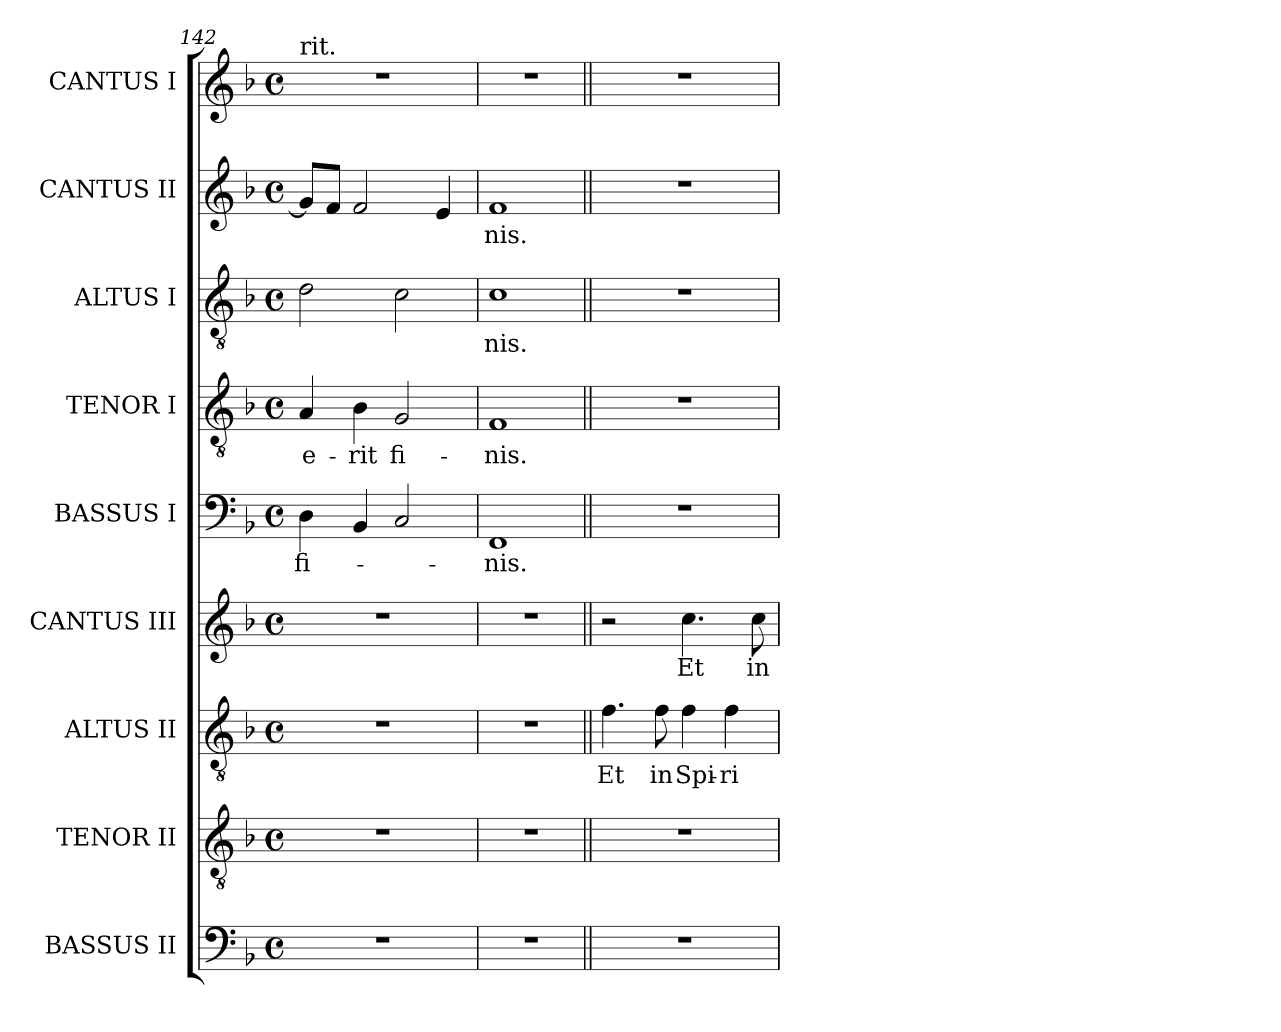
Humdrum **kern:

**kern	**kern	**kern	**text	**kern	**text	**kern	**text	**kern	**text	**kern	**text	**kern	**text	**kern
*part9	*part8	*part7	*part7	*part6	*part6	*part5	*part5	*part4	*part4	*part3	*part3	*part2	*part2	*part1
*staff9	*staff8	*staff7	*staff7	*staff6	*staff6	*staff5	*staff5	*staff4	*staff4	*staff3	*staff3	*staff2	*staff2	*staff1
*I"BASSUS II	*I"TENOR II	*I"ALTUS II	*	*I"CANTUS III	*	*I"BASSUS I	*	*I"TENOR I	*	*I"ALTUS I	*	*I"CANTUS II	*	*I"CANTUS I
*I'B. II	*I'T. II	*I'A. II	*	*I'C. III	*	*I'B. I	*	*I'T. I	*	*I'A. I	*	*I'C. II	*	*I'C. I
*clefF4	*clefGv2	*clefGv2	*	*clefG2	*	*clefF4	*	*clefGv2	*	*clefGv2	*	*clefG2	*	*clefG2
*	*ITrd7c12	*ITrd7c12	*	*	*	*	*	*ITrd7c12	*	*ITrd7c12	*	*	*	*
*k[b-]	*k[b-]	*k[b-]	*	*k[b-]	*	*k[b-]	*	*k[b-]	*	*k[b-]	*	*k[b-]	*	*k[b-]
*F:	*F:	*F:	*	*F:	*	*F:	*	*F:	*	*F:	*	*F:	*	*F:
*M4/4	*M4/4	*M4/4	*	*M4/4	*	*M4/4	*	*M4/4	*	*M4/4	*	*M4/4	*	*M4/4
*met(c)	*met(c)	*met(c)	*	*met(c)	*	*met(c)	*	*met(c)	*	*met(c)	*	*met(c)	*	*met(c)
=142	=142	=142	=142	=142	=142	=142	=142	=142	=142	=142	=142	=142	=142	=142
!	!	!	!	!	!	!	!LO:LY:b:color=#000000	!	!	!	!	!	!	!
!	!	!	!	!	!	!	!	!	!	!	!	!	!	!LO:TX:t=rit.
!	!	!	!	!	!	!	!	!	!LO:LY:b:color=#000000	!	!	!	!	!
1r	1r	1r	.	1r	.	4Di\	fi-	4AAi/	e-	2Di\	.	8gi/L]	.	1r
.	.	.	.	.	.	.	.	.	.	.	.	8fi/J	.	.
!	!	!	!	!	!	!	!	!	!LO:LY:b:color=#000000	!	!	!	!	!
.	.	.	.	.	.	4BB-i/	.	4BB-i\	-rit	.	.	2fi/	.	.
!	!	!	!	!	!	!	!	!	!LO:LY:b:color=#000000	!	!	!	!	!
.	.	.	.	.	.	2Ci/	.	2GGi/	fi-	2Ci\	.	.	.	.
.	.	.	.	.	.	.	.	.	.	.	.	4ei/	.	.
=143	=143	=143	=143	=143	=143	=143	=143	=143	=143	=143	=143	=143	=143	=143
!	!	!	!	!	!	!	!LO:LY:b:color=#000000	!	!	!	!	!	!	!
!	!	!	!	!	!	!	!	!	!LO:LY:b:color=#000000	!	!	!	!	!
!	!	!	!	!	!	!	!	!	!	!	!LO:LY:b:color=#000000	!	!	!
!	!	!	!	!	!	!	!	!	!	!	!	!	!LO:LY:b:color=#000000	!
1r	1r	1r	.	1r	.	1FFi	-nis.	1FFi	-nis.	1Ci	-nis.	1fi	-nis.	1r
!!LO:PB:g=z
=144||	=144||	=144||	=144||	=144||	=144||	=144||	=144||	=144||	=144||	=144||	=144||	=144||	=144||	=144||
!	!	!	!LO:LY:b:color=#000000	!	!	!	!	!	!	!	!	!	!	!
1r	1r	4.Fi\	Et	2r	.	1r	.	1r	.	1r	.	1r	.	1r
!	!	!	!LO:LY:b:color=#000000	!	!	!	!	!	!	!	!	!	!	!
.	.	8Fi\	in	.	.	.	.	.	.	.	.	.	.	.
!	!	!	!LO:LY:b:color=#000000	!	!	!	!	!	!	!	!	!	!	!
!	!	!	!	!	!LO:LY:b:color=#000000	!	!	!	!	!	!	!	!	!
.	.	4Fi\	Spi-	4.cci\	Et	.	.	.	.	.	.	.	.	.
!	!	!	!LO:LY:b:color=#000000	!	!	!	!	!	!	!	!	!	!	!
.	.	4Fi\	-ri-	.	.	.	.	.	.	.	.	.	.	.
!	!	!	!	!	!LO:LY:b:color=#000000	!	!	!	!	!	!	!	!	!
.	.	.	.	8cci\	in	.	.	.	.	.	.	.	.	.
=	=	=	=	=	=	=	=	=	=	=	=	=	=	=
*-	*-	*-	*-	*-	*-	*-	*-	*-	*-	*-	*-	*-	*-	*-
